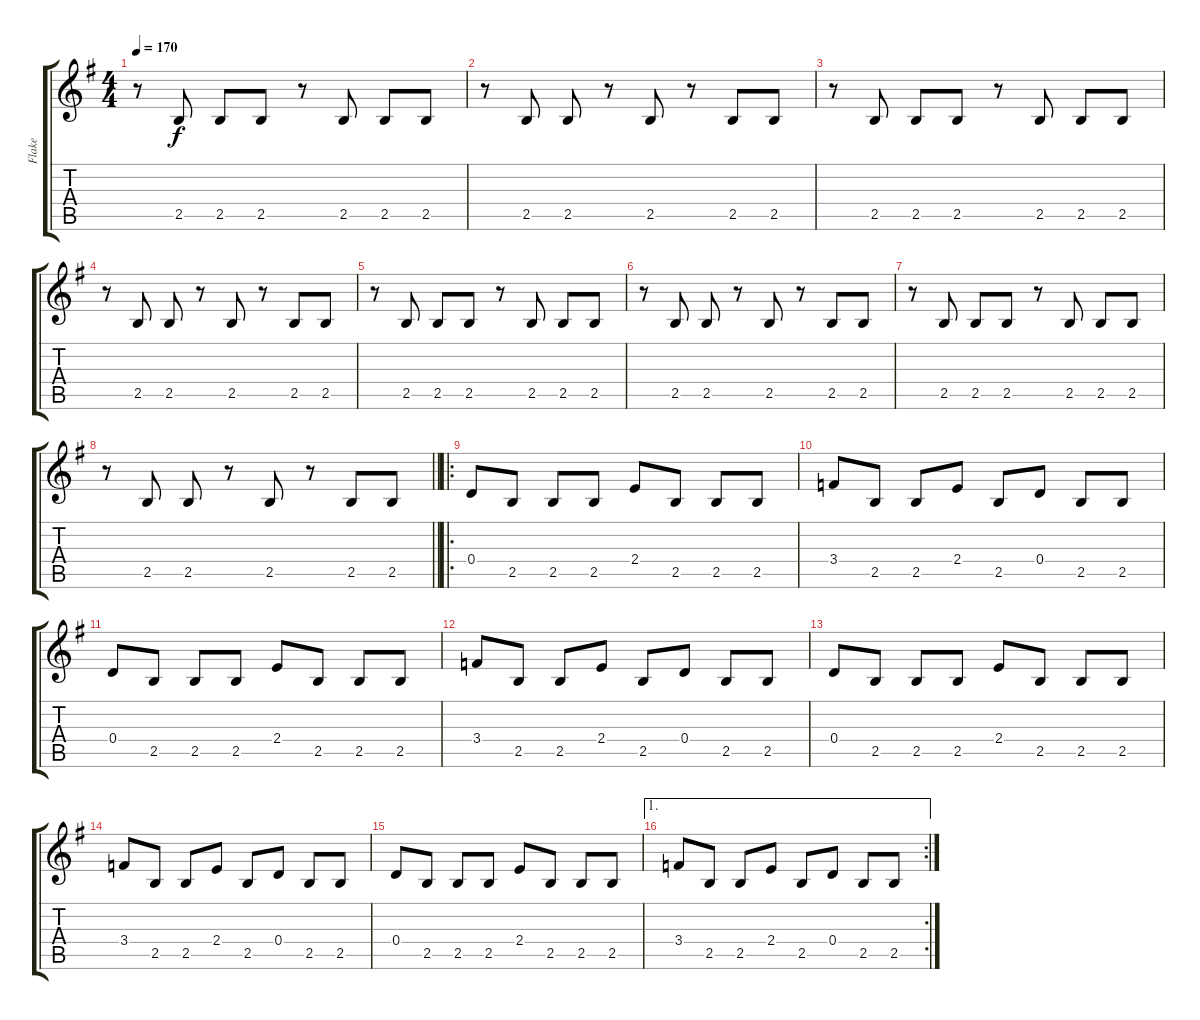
\track ("Flake" "Flake") {instrument synthbass1}
\staff {score tabs}
\tuning (E4 B3 G3 D3 A2 E2) {hide}
\ts (4 4)
\tempo 170
\clef g2
\ks g
r.8{dy f instrument synthbass1} 2.5.8 2.5.8 2.5.8 r.8 2.5.8 2.5.8 2.5.8 |
r.8 2.5.8 2.5.8 r.8 2.5.8 r.8 2.5.8 2.5.8 |
r.8 2.5.8 2.5.8 2.5.8 r.8 2.5.8 2.5.8 2.5.8 |
r.8 2.5.8 2.5.8 r.8 2.5.8 r.8 2.5.8 2.5.8 |
r.8 2.5.8 2.5.8 2.5.8 r.8 2.5.8 2.5.8 2.5.8 |
r.8 2.5.8 2.5.8 r.8 2.5.8 r.8 2.5.8 2.5.8 |
r.8 2.5.8 2.5.8 2.5.8 r.8 2.5.8 2.5.8 2.5.8 |
\barLineRight lightlight
r.8 2.5.8 2.5.8 r.8 2.5.8 r.8 2.5.8 2.5.8 |
\ro
0.4.8 2.5.8 2.5.8 2.5.8 2.4.8 2.5.8 2.5.8 2.5.8 |
3.4.8 2.5.8 2.5.8 2.4.8 2.5.8 0.4.8 2.5.8 2.5.8 |
0.4.8 2.5.8 2.5.8 2.5.8 2.4.8 2.5.8 2.5.8 2.5.8 |
3.4.8 2.5.8 2.5.8 2.4.8 2.5.8 0.4.8 2.5.8 2.5.8 |
0.4.8 2.5.8 2.5.8 2.5.8 2.4.8 2.5.8 2.5.8 2.5.8 |
3.4.8 2.5.8 2.5.8 2.4.8 2.5.8 0.4.8 2.5.8 2.5.8 |
0.4.8 2.5.8 2.5.8 2.5.8 2.4.8 2.5.8 2.5.8 2.5.8 |
\ae 1
\rc 2
3.4.8 2.5.8 2.5.8 2.4.8 2.5.8 0.4.8 2.5.8 2.5.8
